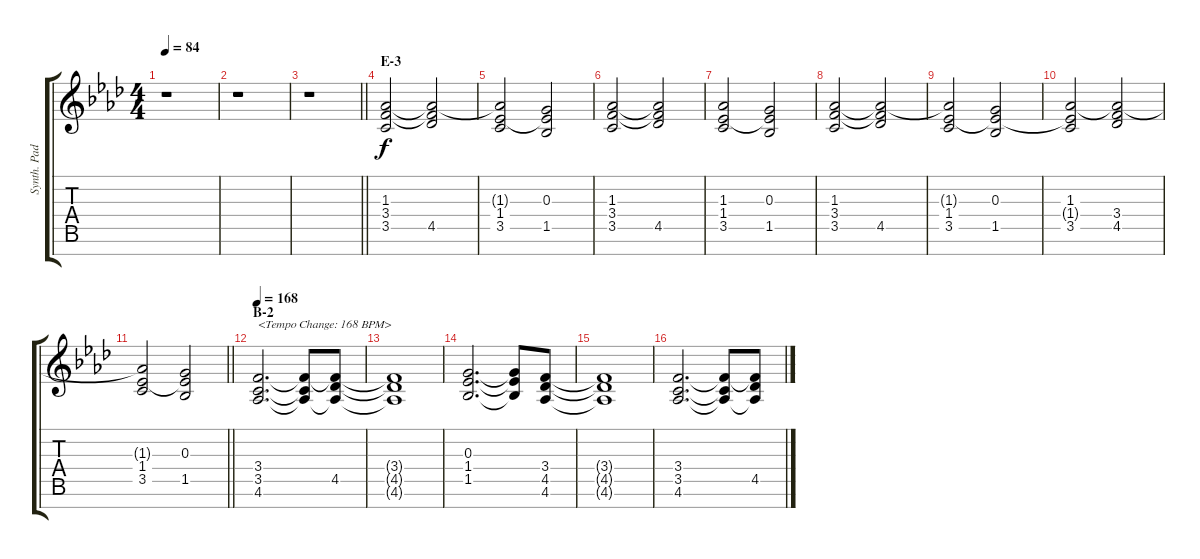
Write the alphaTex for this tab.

\track ("Synth. Pad" "Synth. Pad") {instrument pad2warm}
\staff {score tabs}
\tuning (E5 B4 G4 D4 A3 E3 B2) {hide}
\ts (4 4)
\tempo 84
\clef g2
\ks ab
r.1{dy f} |
r.1 |
\barLineRight lightlight
r.1 |
\section ("" "E-3")
(1.3 3.4 3.5).2 (1.3{t} 3.4{t} 4.5).2 |
(1.3{t} 1.4 3.5).2 (0.3 1.4{t} 1.5).2 |
(1.3 3.4 3.5).2 (1.3{t} 3.4{t} 4.5).2 |
(1.3 1.4 3.5).2 (0.3 1.4{t} 1.5).2 |
(1.3 3.4 3.5).2 (1.3{t} 3.4{t} 4.5).2 |
(1.3{t} 1.4 3.5).2 (0.3 1.4{t} 1.5).2 |
(1.3 1.4{t} 3.5).2 (1.3{t} 3.4 4.5).2 |
\barLineRight lightlight
(1.3{t} 1.4 3.5).2 (0.3 1.4{t} 1.5).2 |
\section ("" "B-2")
\tempo 168
(3.4 3.5 4.6).2{d txt "<Tempo Change: 168 BPM>"} (3.4{t} 3.5{t} 4.6{t}).8 (3.4{t} 4.5 4.6{t}).8 |
(3.4{t} 4.5{t} 4.6{t}).1 |
(0.3 1.4 1.5).2{d} (0.3{t} 1.4{t} 1.5{t}).8 (3.4 4.5 4.6).8 |
(3.4{t} 4.5{t} 4.6{t}).1 |
(3.4 3.5 4.6).2{d} (3.4{t} 3.5{t} 4.6{t}).8 (3.4{t} 4.5 4.6{t}).8
